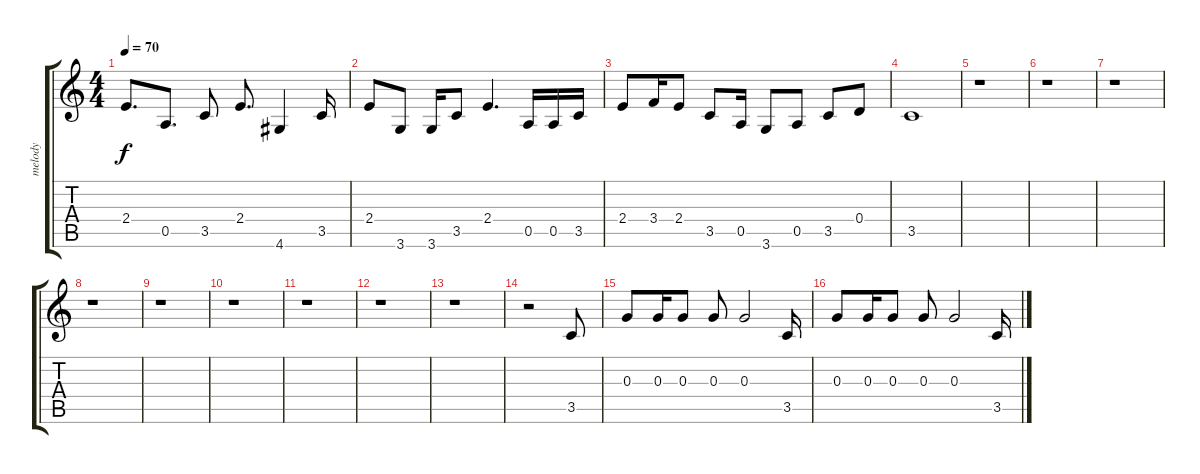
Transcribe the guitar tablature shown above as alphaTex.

\track ("melody" "melody") {instrument acousticguitarsteel}
\staff {score tabs}
\tuning (E4 B3 G3 D3 A2 E2) {hide}
\ts (4 4)
\tempo 70
\clef g2
\ks c
2.4.8{d dy f} 0.5.8{d} 3.5.8 2.4.8{d} 4.6.4 3.5.16 |
2.4.8 3.6.8 3.6.16 3.5.8 2.4.4{d} 0.5.16 0.5.16 3.5.16 |
2.4.8 3.4.16 2.4.8 3.5.8 0.5.16 3.6.8 0.5.8 3.5.8 0.4.8 |
3.5.1 |
r.1 |
r.1 |
r.1 |
r.1 |
r.1 |
r.1 |
r.1 |
r.1 |
r.1 |
r.2 3.5.8 |
0.3.8 0.3.16 0.3.8 0.3.8 0.3.2 3.5.16 |
0.3.8 0.3.16 0.3.8 0.3.8 0.3.2 3.5.16
